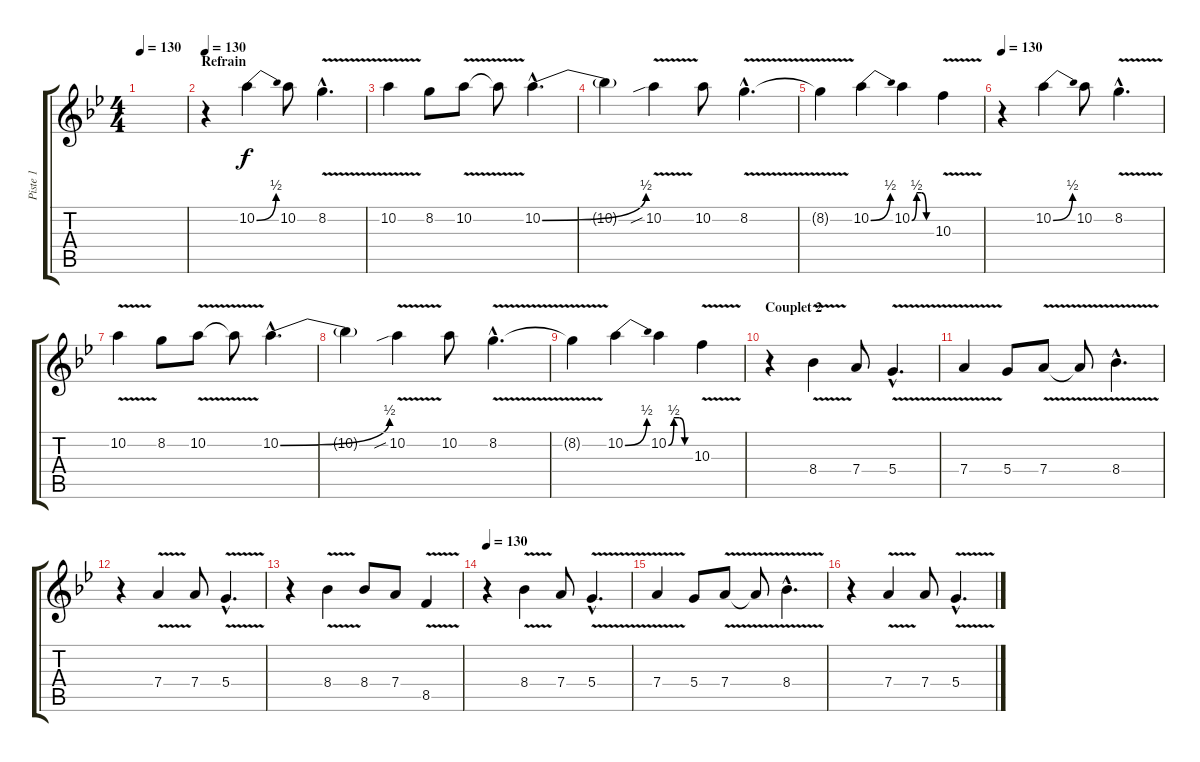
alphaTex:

\track ("Piste 1" "Piste 1") {instrument distortionguitar}
\staff {score tabs}
\tuning (E4 B3 G3 D3 A2 E2) {hide}
\ts (4 4)
\tempo 130
\clef g2
\ks gminor
|
\section ("" "Refrain")
\tempo 130
r.4 10.2{be (bend 0 0 60 2)}.4 10.2.8 8.2{v hac}.4{d} |
10.2{v}.4 8.2.8 10.2{v}.8 10.2{t}.8 10.2{be (bend 0 0 60 2) hac}.4{d} |
10.2{t}.4 10.2{v sib}.4 10.2.8 8.2{v hac}.4{d} |
8.2{t}.4 10.2{be (bend 0 0 60 2)}.4 10.2{be (custom 0 0 15 2 30 2 45 0 60 0)}.4 10.3{v}.4 |
\tempo 130
r.4 10.2{be (bend 0 0 60 2)}.4 10.2.8 8.2{v hac}.4{d} |
10.2{v}.4 8.2.8 10.2{v}.8 10.2{t}.8 10.2{be (bend 0 0 60 2) hac}.4{d} |
10.2{t}.4 10.2{v sib}.4 10.2.8 8.2{v hac}.4{d} |
8.2{t}.4 10.2{be (bend 0 0 60 2)}.4 10.2{be (custom 0 0 15 2 30 2 45 0 60 0)}.4 10.3{v}.4 |
\section ("" "Couplet 2")
r.4 8.4{v}.4 7.4.8 5.4{v hac}.4{d} |
7.4{v}.4 5.4.8 7.4{v}.8 7.4{t}.8 8.4{v hac}.4{d} |
r.4 7.4{v}.4 7.4.8 5.4{v hac}.4{d} |
r.4 8.4{v}.4 8.4.8 7.4.8 8.5{v}.4 |
\tempo 130
r.4 8.4{v}.4 7.4.8 5.4{v hac}.4{d} |
7.4{v}.4 5.4.8 7.4{v}.8 7.4{t}.8 8.4{v hac}.4{d} |
r.4 7.4{v}.4 7.4.8 5.4{v hac}.4{d}
